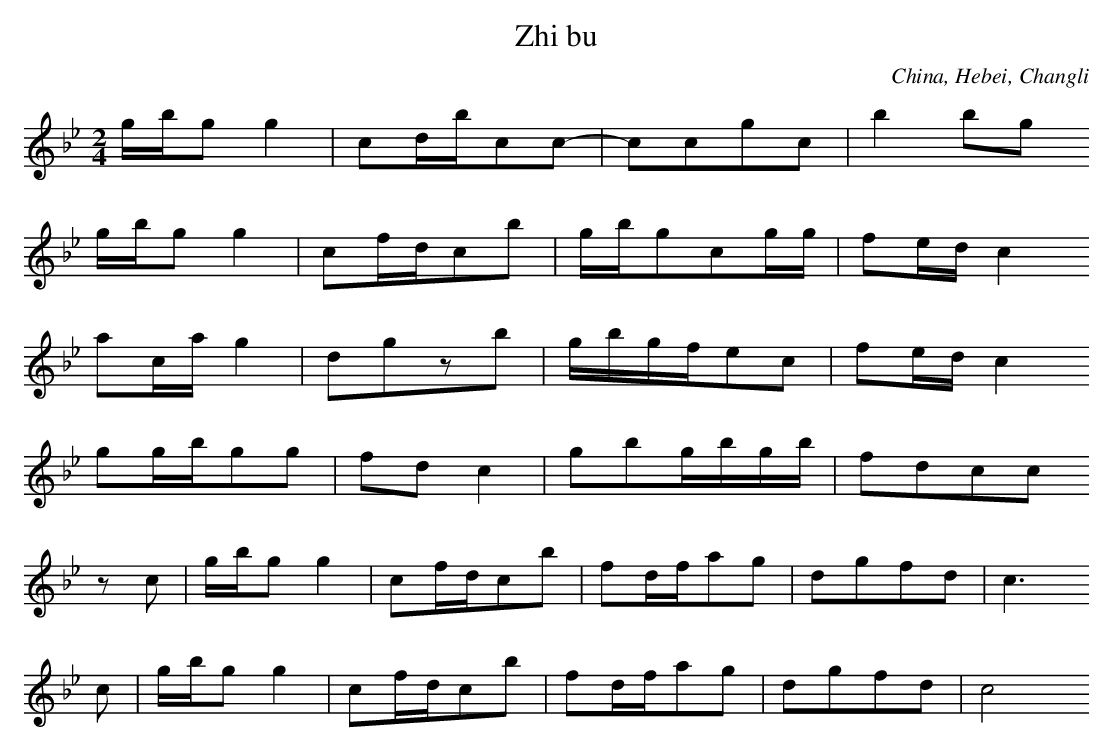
X:1
T: Zhi bu
O: China, Hebei, Changli
M: 2/4
L: 1/16
K: Bb
gbg2g4 | c2dbc2c2- | c2c2g2c2 | b4b2g2
gbg2g4 | c2fdc2b2 | gbg2c2gg | f2edc4
a2cag4 | d2g2z2b2 | gbgfe2c2 | f2edc4
g2gbg2g2 | f2d2c4 | g2b2gbgb | f2d2c2c2
z2c2 | gbg2g4 | c2fdc2b2 | f2dfa2g2 | d2g2f2d2 | c6
c2 | gbg2g4 | c2fdc2b2 | f2dfa2g2 | d2g2f2d2 | c8
